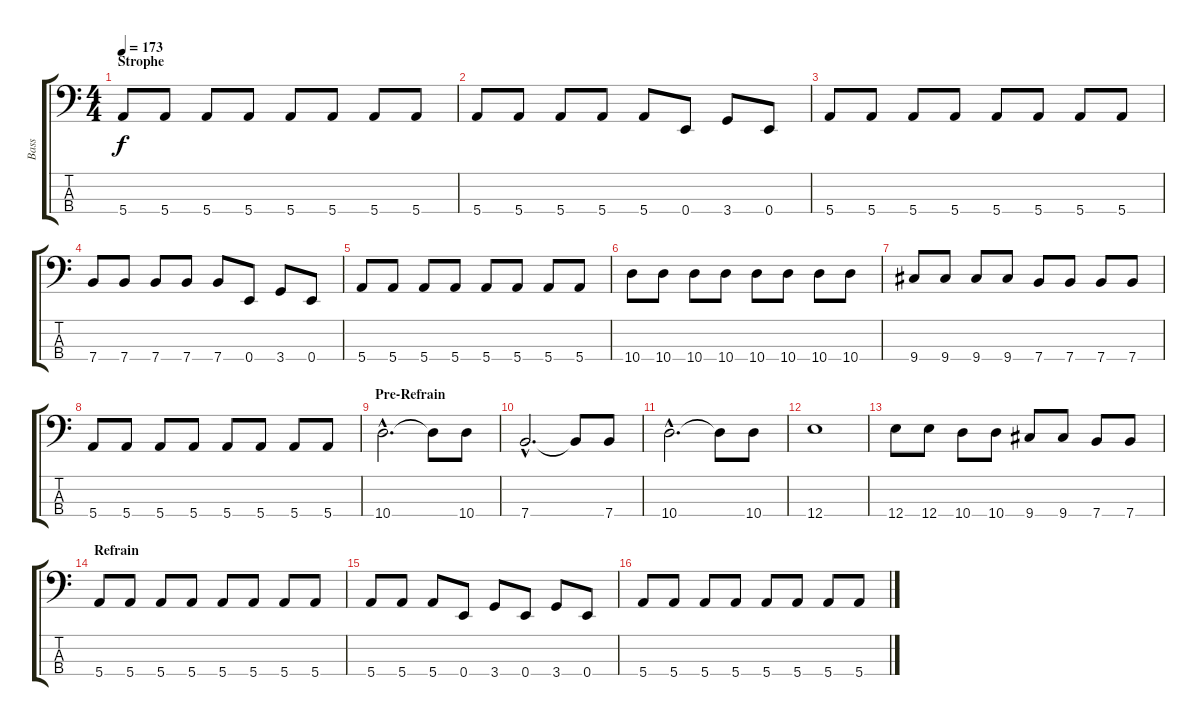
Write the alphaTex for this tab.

\track ("Bass" "Bass") {instrument electricbasspick}
\staff {score tabs}
\tuning (G2 D2 A1 E1) {hide}
\ts (4 4)
\section ("" "Strophe")
\tempo 173
\clef f4
\ks c
5.4.8{dy f} 5.4.8 5.4.8 5.4.8 5.4.8 5.4.8 5.4.8 5.4.8 |
5.4.8 5.4.8 5.4.8 5.4.8 5.4.8 0.4.8 3.4.8 0.4.8 |
5.4.8 5.4.8 5.4.8 5.4.8 5.4.8 5.4.8 5.4.8 5.4.8 |
7.4.8 7.4.8 7.4.8 7.4.8 7.4.8 0.4.8 3.4.8 0.4.8 |
5.4.8 5.4.8 5.4.8 5.4.8 5.4.8 5.4.8 5.4.8 5.4.8 |
10.4.8 10.4.8 10.4.8 10.4.8 10.4.8 10.4.8 10.4.8 10.4.8 |
9.4.8 9.4.8 9.4.8 9.4.8 7.4.8 7.4.8 7.4.8 7.4.8 |
5.4.8 5.4.8 5.4.8 5.4.8 5.4.8 5.4.8 5.4.8 5.4.8 |
\section ("" "Pre-Refrain")
10.4{hac}.2{d} 10.4{t}.8 10.4.8 |
7.4{hac}.2{d} 7.4{t}.8 7.4.8 |
10.4{hac}.2{d} 10.4{t}.8 10.4.8 |
12.4.1 |
12.4.8 12.4.8 10.4.8 10.4.8 9.4.8 9.4.8 7.4.8 7.4.8 |
\section ("" "Refrain")
5.4.8 5.4.8 5.4.8 5.4.8 5.4.8 5.4.8 5.4.8 5.4.8 |
5.4.8 5.4.8 5.4.8 0.4.8 3.4.8 0.4.8 3.4.8 0.4.8 |
5.4.8 5.4.8 5.4.8 5.4.8 5.4.8 5.4.8 5.4.8 5.4.8
